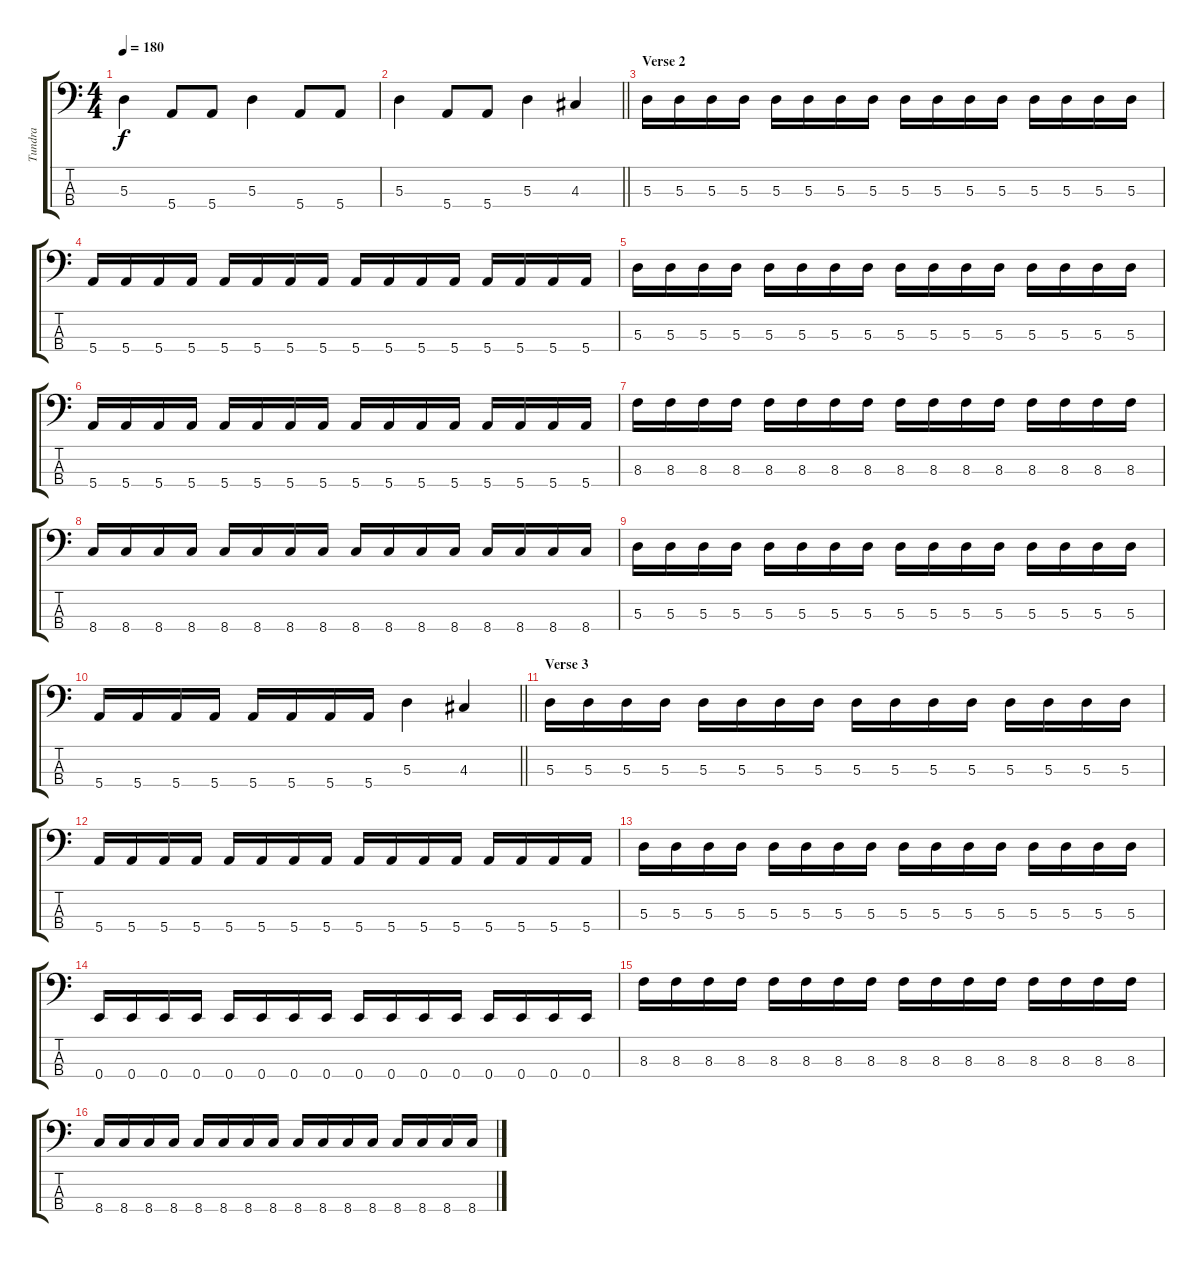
\track ("Tundra" "Tundra") {instrument electricbassfinger}
\staff {score tabs}
\tuning (G2 D2 A1 E1) {hide}
\ts (4 4)
\tempo 180
\clef f4
\ks c
5.3.4{dy f} 5.4.8 5.4.8 5.3.4 5.4.8 5.4.8 |
\barLineRight lightlight
5.3.4 5.4.8 5.4.8 5.3.4 4.3.4 |
\section ("" "Verse 2")
5.3.16 5.3.16 5.3.16 5.3.16 5.3.16 5.3.16 5.3.16 5.3.16 5.3.16 5.3.16 5.3.16 5.3.16 5.3.16 5.3.16 5.3.16 5.3.16 |
5.4.16 5.4.16 5.4.16 5.4.16 5.4.16 5.4.16 5.4.16 5.4.16 5.4.16 5.4.16 5.4.16 5.4.16 5.4.16 5.4.16 5.4.16 5.4.16 |
5.3.16 5.3.16 5.3.16 5.3.16 5.3.16 5.3.16 5.3.16 5.3.16 5.3.16 5.3.16 5.3.16 5.3.16 5.3.16 5.3.16 5.3.16 5.3.16 |
5.4.16 5.4.16 5.4.16 5.4.16 5.4.16 5.4.16 5.4.16 5.4.16 5.4.16 5.4.16 5.4.16 5.4.16 5.4.16 5.4.16 5.4.16 5.4.16 |
8.3.16 8.3.16 8.3.16 8.3.16 8.3.16 8.3.16 8.3.16 8.3.16 8.3.16 8.3.16 8.3.16 8.3.16 8.3.16 8.3.16 8.3.16 8.3.16 |
8.4.16 8.4.16 8.4.16 8.4.16 8.4.16 8.4.16 8.4.16 8.4.16 8.4.16 8.4.16 8.4.16 8.4.16 8.4.16 8.4.16 8.4.16 8.4.16 |
5.3.16 5.3.16 5.3.16 5.3.16 5.3.16 5.3.16 5.3.16 5.3.16 5.3.16 5.3.16 5.3.16 5.3.16 5.3.16 5.3.16 5.3.16 5.3.16 |
\barLineRight lightlight
5.4.16 5.4.16 5.4.16 5.4.16 5.4.16 5.4.16 5.4.16 5.4.16 5.3.4 4.3.4 |
\section ("" "Verse 3")
5.3.16 5.3.16 5.3.16 5.3.16 5.3.16 5.3.16 5.3.16 5.3.16 5.3.16 5.3.16 5.3.16 5.3.16 5.3.16 5.3.16 5.3.16 5.3.16 |
5.4.16 5.4.16 5.4.16 5.4.16 5.4.16 5.4.16 5.4.16 5.4.16 5.4.16 5.4.16 5.4.16 5.4.16 5.4.16 5.4.16 5.4.16 5.4.16 |
5.3.16 5.3.16 5.3.16 5.3.16 5.3.16 5.3.16 5.3.16 5.3.16 5.3.16 5.3.16 5.3.16 5.3.16 5.3.16 5.3.16 5.3.16 5.3.16 |
0.4.16 0.4.16 0.4.16 0.4.16 0.4.16 0.4.16 0.4.16 0.4.16 0.4.16 0.4.16 0.4.16 0.4.16 0.4.16 0.4.16 0.4.16 0.4.16 |
8.3.16 8.3.16 8.3.16 8.3.16 8.3.16 8.3.16 8.3.16 8.3.16 8.3.16 8.3.16 8.3.16 8.3.16 8.3.16 8.3.16 8.3.16 8.3.16 |
8.4.16 8.4.16 8.4.16 8.4.16 8.4.16 8.4.16 8.4.16 8.4.16 8.4.16 8.4.16 8.4.16 8.4.16 8.4.16 8.4.16 8.4.16 8.4.16
